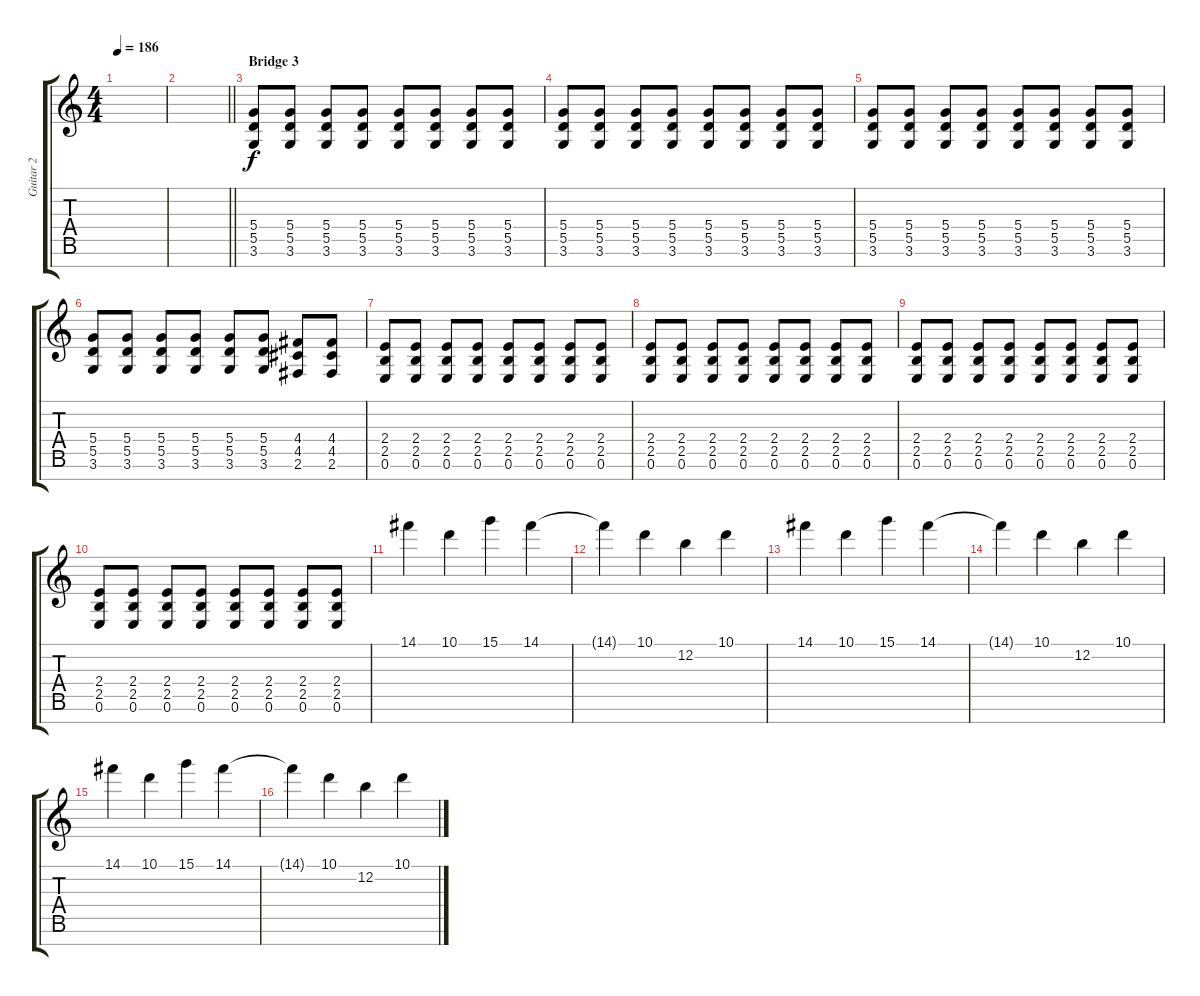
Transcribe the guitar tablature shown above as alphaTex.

\track ("Guitar 2" "Guitar 2") {instrument distortionguitar}
\staff {score tabs}
\tuning (E4 B3 G3 D3 A2 E2 B1) {hide}
\ts (4 4)
\tempo 186
\clef g2
\ks c
|
\barLineRight lightlight
|
\section ("" "Bridge 3")
(5.4 5.5 3.6).8 (5.4 5.5 3.6).8 (5.4 5.5 3.6).8 (5.4 5.5 3.6).8 (5.4 5.5 3.6).8 (5.4 5.5 3.6).8 (5.4 5.5 3.6).8 (5.4 5.5 3.6).8 |
(5.4 5.5 3.6).8 (5.4 5.5 3.6).8 (5.4 5.5 3.6).8 (5.4 5.5 3.6).8 (5.4 5.5 3.6).8 (5.4 5.5 3.6).8 (5.4 5.5 3.6).8 (5.4 5.5 3.6).8 |
(5.4 5.5 3.6).8 (5.4 5.5 3.6).8 (5.4 5.5 3.6).8 (5.4 5.5 3.6).8 (5.4 5.5 3.6).8 (5.4 5.5 3.6).8 (5.4 5.5 3.6).8 (5.4 5.5 3.6).8 |
(5.4 5.5 3.6).8 (5.4 5.5 3.6).8 (5.4 5.5 3.6).8 (5.4 5.5 3.6).8 (5.4 5.5 3.6).8 (5.4 5.5 3.6).8 (4.4 4.5 2.6).8 (4.4 4.5 2.6).8 |
(2.4 2.5 0.6).8 (2.4 2.5 0.6).8 (2.4 2.5 0.6).8 (2.4 2.5 0.6).8 (2.4 2.5 0.6).8 (2.4 2.5 0.6).8 (2.4 2.5 0.6).8 (2.4 2.5 0.6).8 |
(2.4 2.5 0.6).8 (2.4 2.5 0.6).8 (2.4 2.5 0.6).8 (2.4 2.5 0.6).8 (2.4 2.5 0.6).8 (2.4 2.5 0.6).8 (2.4 2.5 0.6).8 (2.4 2.5 0.6).8 |
(2.4 2.5 0.6).8 (2.4 2.5 0.6).8 (2.4 2.5 0.6).8 (2.4 2.5 0.6).8 (2.4 2.5 0.6).8 (2.4 2.5 0.6).8 (2.4 2.5 0.6).8 (2.4 2.5 0.6).8 |
(2.4 2.5 0.6).8 (2.4 2.5 0.6).8 (2.4 2.5 0.6).8 (2.4 2.5 0.6).8 (2.4 2.5 0.6).8 (2.4 2.5 0.6).8 (2.4 2.5 0.6).8 (2.4 2.5 0.6).8 |
14.1.4 10.1.4 15.1.4 14.1.4 |
14.1{t}.4 10.1.4 12.2.4 10.1.4 |
14.1.4 10.1.4 15.1.4 14.1.4 |
14.1{t}.4 10.1.4 12.2.4 10.1.4 |
14.1.4 10.1.4 15.1.4 14.1.4 |
14.1{t}.4 10.1.4 12.2.4 10.1.4
